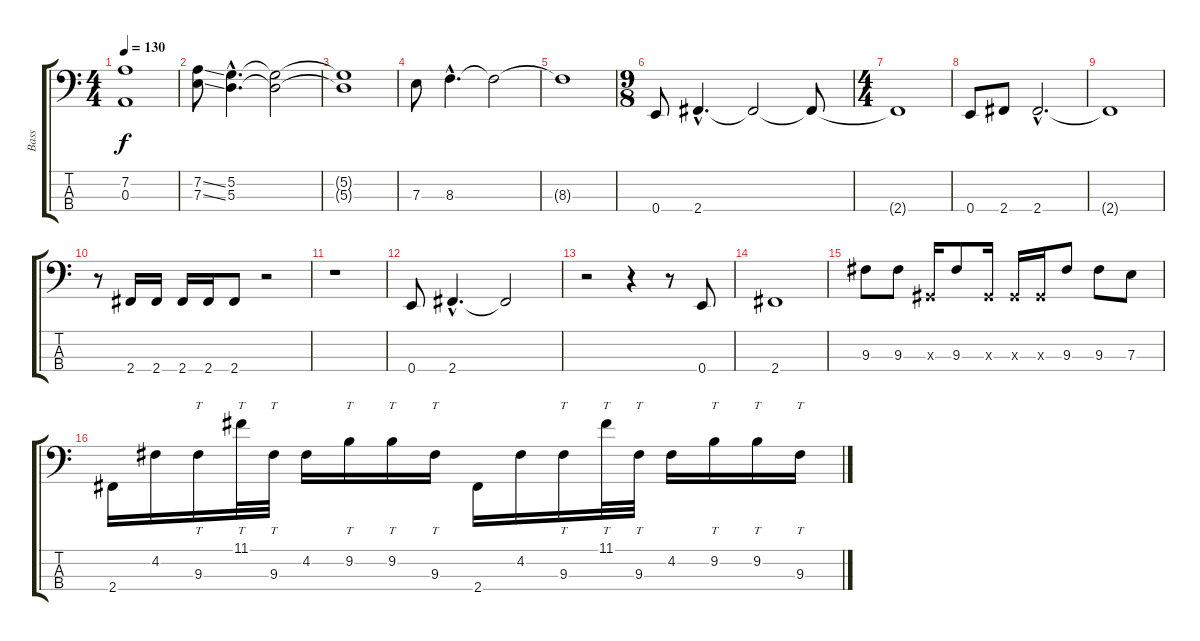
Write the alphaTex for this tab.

\track ("Bass" "Bass") {instrument electricbassfinger}
\staff {score tabs}
\tuning (G2 D2 A1 E1) {hide}
\ts (4 4)
\tempo 130
\clef f4
\ks c
(7.2{t} 0.3{t}).1{dy f} |
(7.2{ss} 7.3{ss}).8 (5.2{hac} 5.3{hac}).4{d} (5.2{t} 5.3{t}).2 |
(5.2{t} 5.3{t}).1 |
7.3.8 8.3{hac}.4{d} 8.3{t}.2 |
8.3{t}.1 |
\ts (9 8)
0.4.8 2.4{hac}.4{d} 2.4{t}.2 2.4{t}.8 |
\ts (4 4)
2.4{t}.1 |
0.4.8 2.4.8 2.4{hac}.2{d} |
2.4{t}.1 |
r.8 2.4.16 2.4.16 2.4.16 2.4.16 2.4.8 r.2 |
r.1 |
0.4.8 2.4{hac}.4{d} 2.4{t}.2 |
r.2 r.4 r.8 0.4.8 |
2.4.1 |
9.3.8 9.3.8 -1.3{x}.16 9.3.8 -1.3{x}.16 -1.3{x}.16 -1.3{x}.16 9.3.8 9.3.8 7.3.8 |
2.4.16 4.2.16 9.3.16{tt} 11.1.32{tt} 9.3.32{tt} 4.2.16 9.2.16{tt} 9.2.16{tt} 9.3.16{tt} 2.4.16 4.2.16 9.3.16{tt} 11.1.32{tt} 9.3.32{tt} 4.2.16 9.2.16{tt} 9.2.16{tt} 9.3.16{tt}
